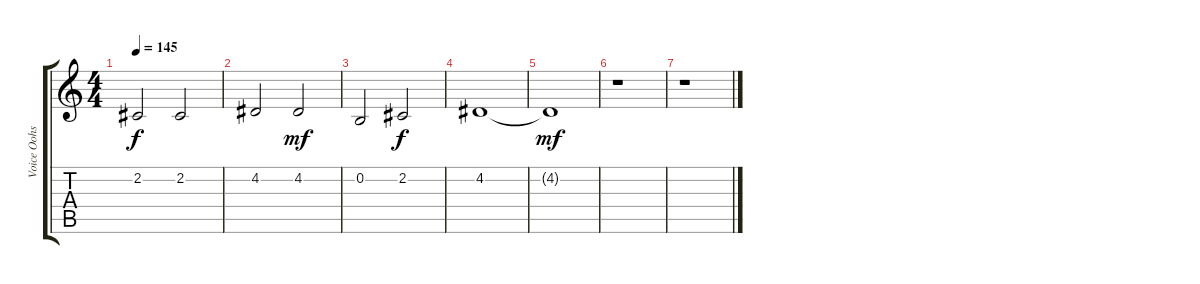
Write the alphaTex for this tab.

\track ("Voice Oohs" "Voice Oohs") {instrument voiceoohs}
\staff {score tabs}
\tuning (E4 B3 G3 D3 A2 E2) {hide}
\ts (4 4)
\tempo 145
\clef g2
\ks c
2.2.2{dy f} 2.2.2 |
4.2.2 4.2.2{dy mf} |
0.2.2 2.2.2{dy f} |
4.2.1 |
4.2{t}.1{dy mf} |
r.1 |
r.1
